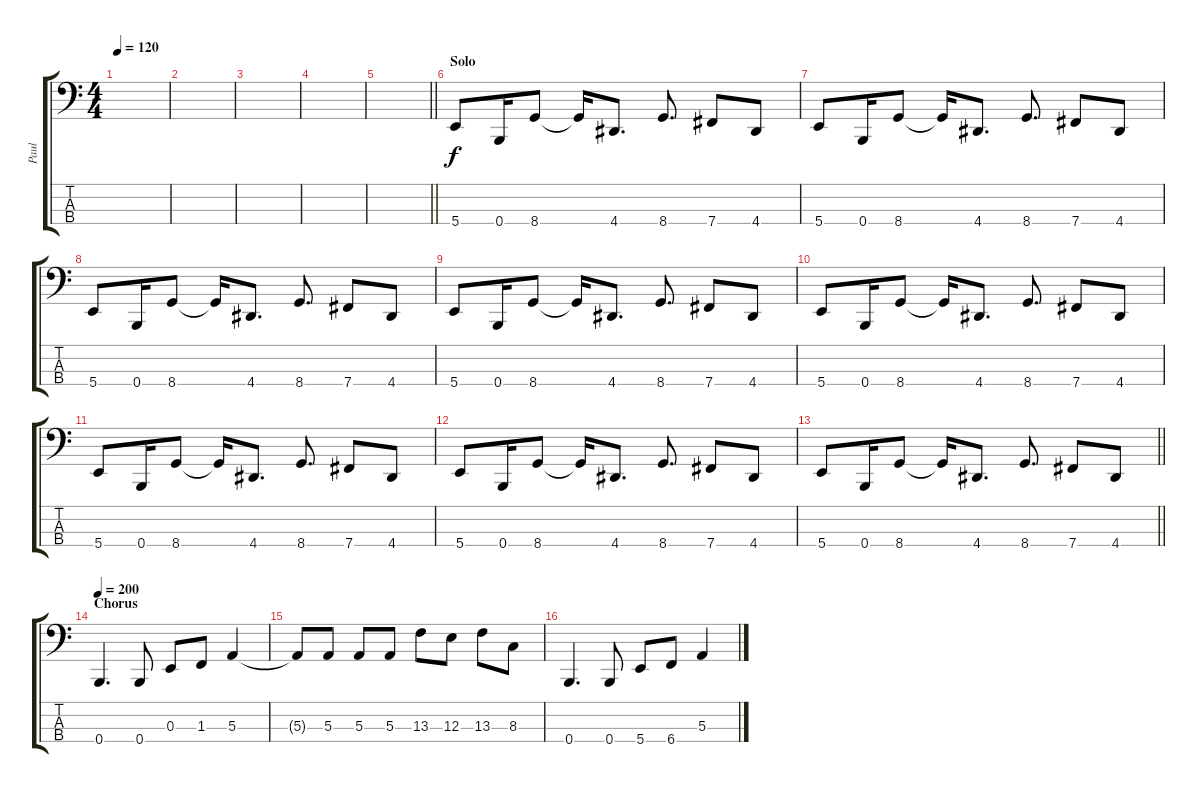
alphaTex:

\track ("Paul" "Paul") {instrument electricbasspick}
\staff {score tabs}
\tuning (Db1 Ab1 E1 B0) {hide}
\ts (4 4)
\tempo 120
\clef f4
\ks c
|
|
|
|
\barLineRight lightlight
|
\section ("" "Solo")
5.4.8 0.4.16 8.4.8 8.4{t}.16 4.4.8{d} 8.4.8{d} 7.4.8 4.4.8 |
5.4.8 0.4.16 8.4.8 8.4{t}.16 4.4.8{d} 8.4.8{d} 7.4.8 4.4.8 |
5.4.8 0.4.16 8.4.8 8.4{t}.16 4.4.8{d} 8.4.8{d} 7.4.8 4.4.8 |
5.4.8 0.4.16 8.4.8 8.4{t}.16 4.4.8{d} 8.4.8{d} 7.4.8 4.4.8 |
5.4.8 0.4.16 8.4.8 8.4{t}.16 4.4.8{d} 8.4.8{d} 7.4.8 4.4.8 |
5.4.8 0.4.16 8.4.8 8.4{t}.16 4.4.8{d} 8.4.8{d} 7.4.8 4.4.8 |
5.4.8 0.4.16 8.4.8 8.4{t}.16 4.4.8{d} 8.4.8{d} 7.4.8 4.4.8 |
\barLineRight lightlight
5.4.8 0.4.16 8.4.8 8.4{t}.16 4.4.8{d} 8.4.8{d} 7.4.8 4.4.8 |
\section ("" "Chorus")
\tempo 200
0.4.4{d} 0.4.8 0.3.8 1.3.8 5.3.4 |
5.3{t}.8 5.3.8 5.3.8 5.3.8 13.3.8 12.3.8 13.3.8 8.3.8 |
0.4.4{d} 0.4.8 5.4.8 6.4.8 5.3.4
